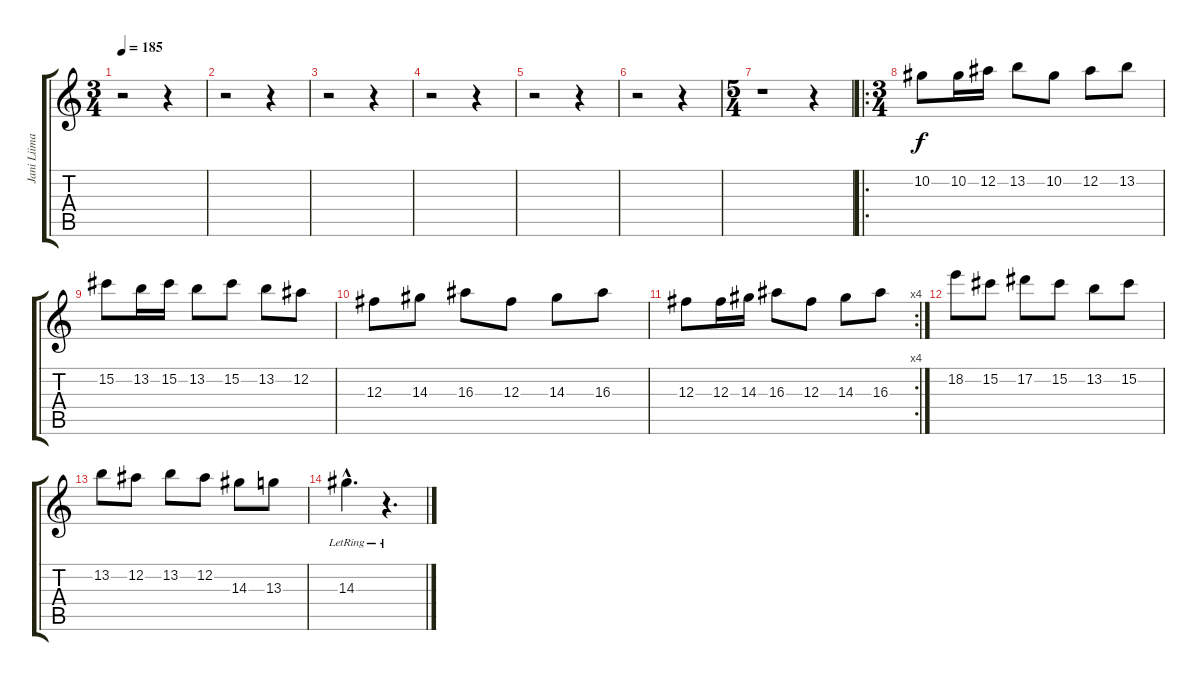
\track ("Jani Liimatainen" "Jani Liima") {instrument distortionguitar}
\staff {score tabs}
\tuning (Eb4 Bb3 Gb3 Db3 Ab2 Eb2) {hide}
\ts (3 4)
\tempo 185
\clef g2
\ks c
r.2{dy f} r.4 |
r.2 r.4 |
r.2 r.4 |
r.2 r.4 |
r.2 r.4 |
r.2 r.4 |
\ts (5 4)
r.1 r.4 |
\ro
\ts (3 4)
10.2.8 10.2.16 12.2.16 13.2.8 10.2.8 12.2.8 13.2.8 |
15.2.8 13.2.16 15.2.16 13.2.8 15.2.8 13.2.8 12.2.8 |
12.3.8 14.3.8 16.3.8 12.3.8 14.3.8 16.3.8 |
\rc 4
12.3.8 12.3.16 14.3.16 16.3.8 12.3.8 14.3.8 16.3.8 |
18.2.8 15.2.8 17.2.8 15.2.8 13.2.8 15.2.8 |
13.2.8 12.2.8 13.2.8 12.2.8 14.3.8 13.3.8 |
14.3{hac lr}.4{d} r.4{d}
